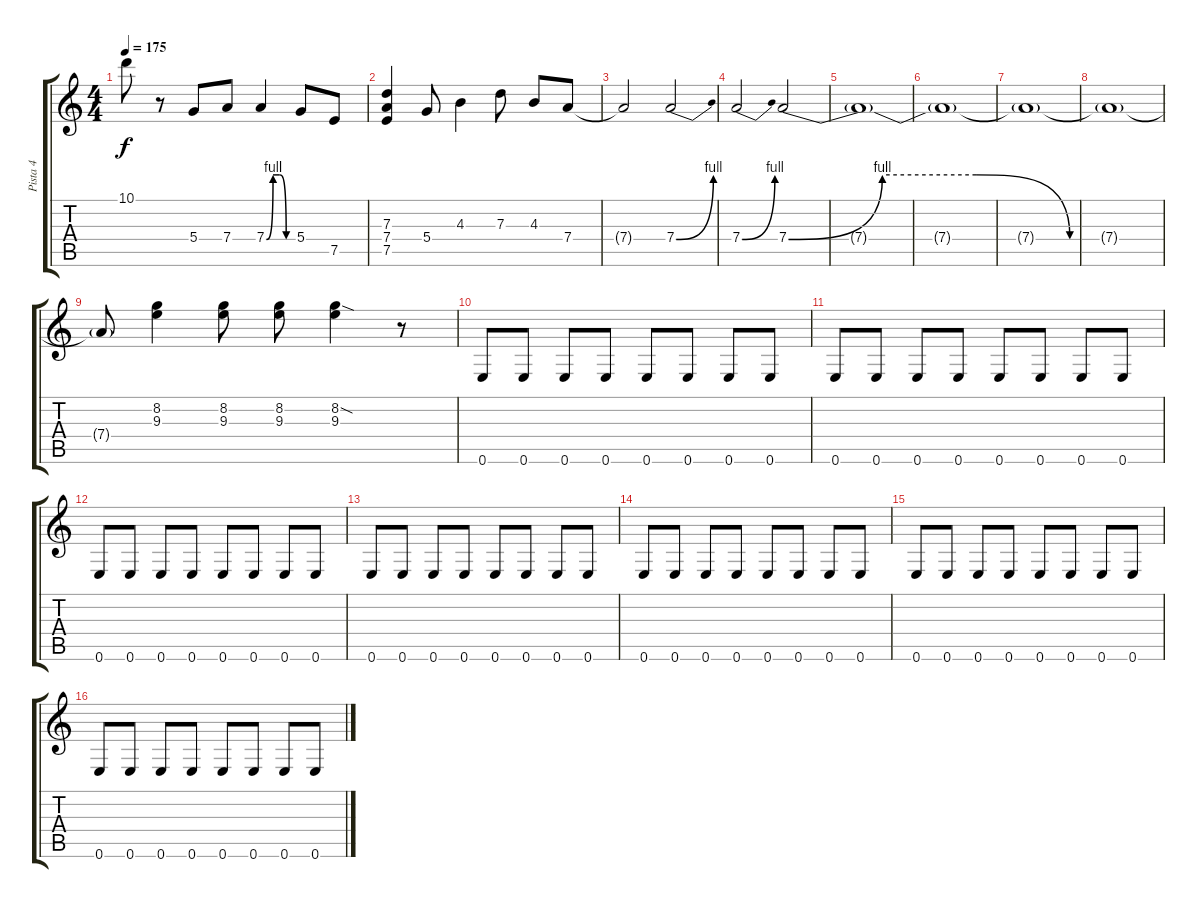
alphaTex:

\track ("Pista 4" "Pista 4") {instrument overdrivenguitar}
\staff {score tabs}
\tuning (E4 B3 G3 D3 A2 E2) {hide}
\ts (4 4)
\tempo 175
\clef g2
\ks c
10.1{t}.8{dy f} r.8 5.4.8 7.4.8 7.4{be (custom 0 0 15 4 30 4 45 0 60 0)}.4 5.4.8 7.5.8 |
(7.3 7.4 7.5).4 5.4.8 4.3.4 7.3.8 4.3.8 7.4.8 |
7.4{t}.2 7.4{be (bend 0 0 60 4)}.2 |
7.4{be (bend 0 0 60 4)}.2 7.4{be (custom 0 0 15 4 30 4 45 0 60 0)}.2 |
7.4{t}.1 |
7.4{t}.1 |
7.4{t}.1 |
7.4{t}.1 |
7.4{t}.8 (8.2 9.3).4 (8.2 9.3).8 (8.2 9.3).8 (8.2{sod} 9.3).4 r.8 |
0.6.8 0.6.8 0.6.8 0.6.8 0.6.8 0.6.8 0.6.8 0.6.8 |
0.6.8 0.6.8 0.6.8 0.6.8 0.6.8 0.6.8 0.6.8 0.6.8 |
0.6.8 0.6.8 0.6.8 0.6.8 0.6.8 0.6.8 0.6.8 0.6.8 |
0.6.8 0.6.8 0.6.8 0.6.8 0.6.8 0.6.8 0.6.8 0.6.8 |
0.6.8 0.6.8 0.6.8 0.6.8 0.6.8 0.6.8 0.6.8 0.6.8 |
0.6.8 0.6.8 0.6.8 0.6.8 0.6.8 0.6.8 0.6.8 0.6.8 |
0.6.8 0.6.8 0.6.8 0.6.8 0.6.8 0.6.8 0.6.8 0.6.8
